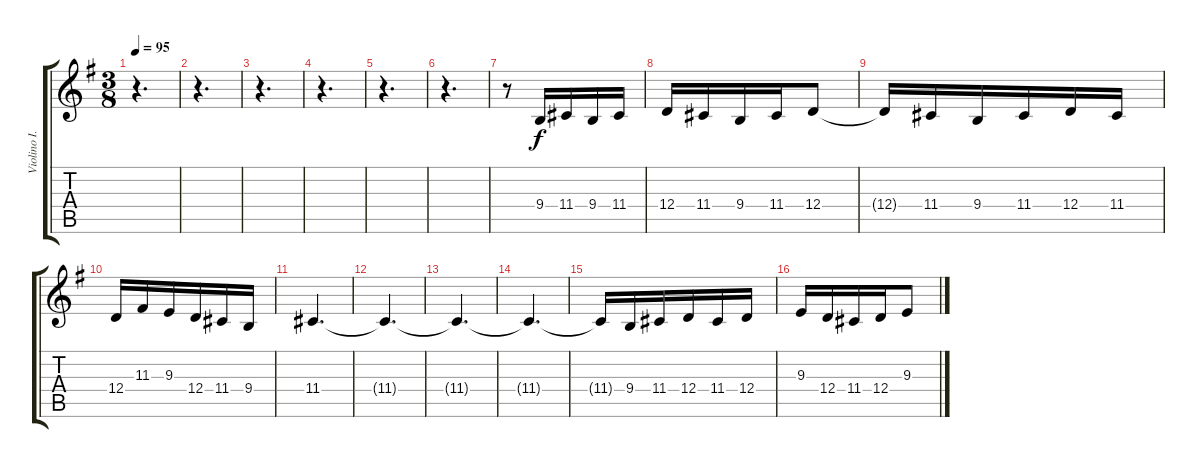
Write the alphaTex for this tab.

\track ("Violino I. di ripieno" "Violino I.") {instrument violin}
\staff {score tabs}
\tuning (E4 B3 G3 D3 A2 E2) {hide}
\ts (3 8)
\tempo 95
\clef g2
\ks g
r.4{d dy f} |
r.4{d} |
r.4{d} |
r.4{d} |
r.4{d} |
r.4{d} |
r.8 9.4.16 11.4.16{beam merge} 9.4.16 11.4.16 |
12.4.16 11.4.16{beam merge} 9.4.16 11.4.16{beam merge} 12.4.8 |
12.4{t}.16 11.4.16{beam merge} 9.4.16 11.4.16{beam merge} 12.4.16 11.4.16 |
12.4.16 11.3.16{beam merge} 9.3.16 12.4.16{beam merge} 11.4.16 9.4.16 |
11.4.4{d} |
11.4{t}.4{d} |
11.4{t}.4{d} |
11.4{t}.4{d} |
11.4{t}.16 9.4.16{beam merge} 11.4.16 12.4.16{beam merge} 11.4.16 12.4.16 |
9.3.16 12.4.16{beam merge} 11.4.16 12.4.16{beam merge} 9.3.8
